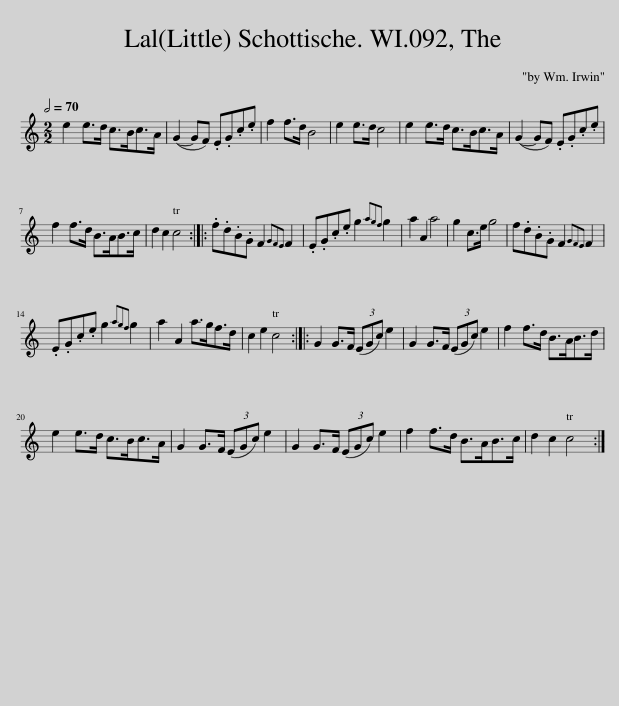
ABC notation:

X:1
L:1/8
Q:1/2=70
M:2/2
I:linebreak $
K:C
V:1 treble
V:1
 e2 e>d c>Bc>A | (G2- GF) .E.G.c.e | f2 f>d B4 | e2 e>d c4 | e2 e>d c>Bc>A | %5
 (G2- GF) .E.G.c.e |$ f2 f>d B>AB>c | d2 c2 c4 :: .f.d.B.G F2{GFE} F2 | .E.G.c.e g2{agf} g2 | %10
 a2 A2 a4 | g2 c>e g4 | f.d.B.G F2{GFE} F2 |$ .E.G.c.e g2{agf} g2 | a2 A2 a>gf>d | %15
 c2 e2 c4 :: G2 G>F (3(EGc) e2 | G2 G>F (3(EGc) e2 | f2 f>d B>AB>d |$ e2 e>d c>Bc>A | %20
 G2 G>F (3(EGc) e2 | G2 G>F (3(EGc) e2 | f2 f>d B>AB>c | d2 c2 c4 :| %24
